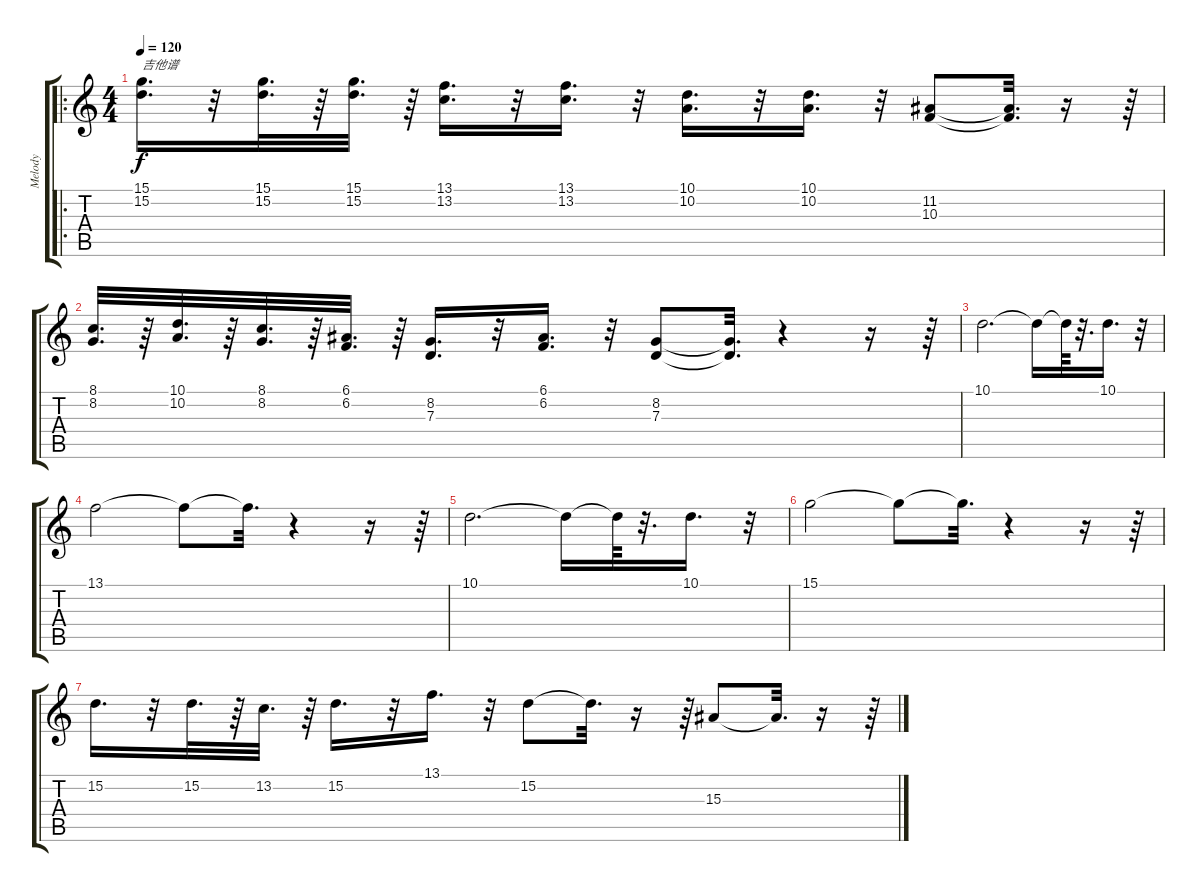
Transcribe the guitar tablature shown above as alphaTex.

\track ("Melody" "Melody") {instrument tinklebell}
\staff {score tabs}
\tuning (E4 B3 G3 D3 A2 E2) {hide}
\ro
\ts (4 4)
\tempo 120
\clef g2
\ks c
(15.1 15.2).16{d txt "吉他谱" dy f instrument tinklebell} r.32 (15.1 15.2).32{d} r.64 (15.1 15.2).32{d} r.64 (13.1 13.2).16{d} r.32 (13.1 13.2).16{d} r.32 (10.1 10.2).16{d} r.32 (10.1 10.2).16{d} r.32 (11.2 10.3).8 (11.2{t} 10.3{t}).32{d} r.16 r.64 |
(8.1 8.2).32{d} r.64 (10.1 10.2).32{d} r.64 (8.1 8.2).32{d} r.64 (6.1 6.2).32{d} r.64 (8.2 7.3).16{d} r.32 (6.1 6.2).16{d} r.32 (8.2 7.3).8 (8.2{t} 7.3{t}).32{d} r.4 r.16 r.64 |
10.1.2{d} 10.1{t}.16 10.1{t}.64 r.32{d} 10.1.16{d} r.32 |
13.1.2 13.1{t}.8 13.1{t}.32{d} r.4 r.16 r.64 |
10.1.2{d} 10.1{t}.16 10.1{t}.64 r.32{d} 10.1.16{d} r.32 |
15.1.2 15.1{t}.8 15.1{t}.32{d} r.4 r.16 r.64 |
15.2.16{d} r.32 15.2.32{d} r.64 13.2.32{d} r.64 15.2.16{d} r.32 13.1.16{d} r.32 15.2.8 15.2{t}.32{d} r.16 r.64 15.3.8 15.3{t}.32{d} r.16 r.64
